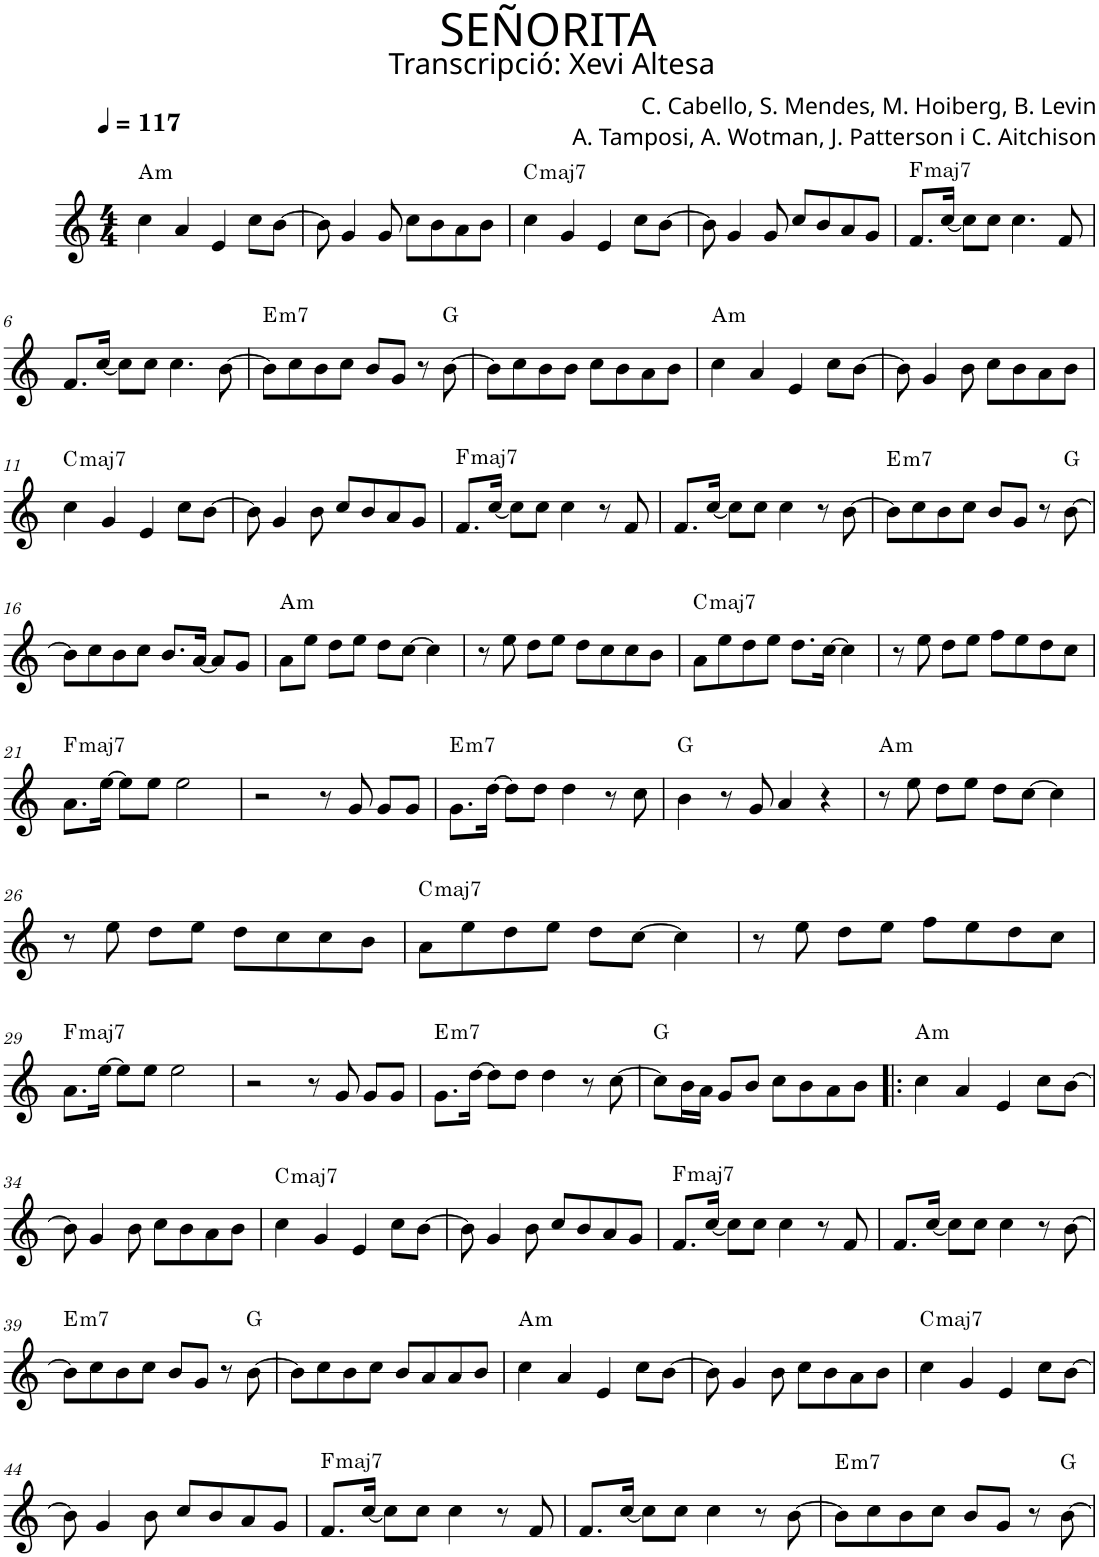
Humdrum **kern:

**kern	**harte
*part1	*part1
*staff1	*
*I"P1	*
*clefG2	*
*k[]	*
*M4/4	*
*MM117	*
=1	=1
!	!LO:H:kt=m
4cc\	A:min
4a/	.
4e/	.
8cc\L	.
[>8b\J	.
=2	=2
8b\]	.
4g/	.
8g/	.
8cc\L	.
8b\	.
8a\	.
8b\J	.
=3	=3
!	!LO:H:kt=maj7
4cc\	C:maj7
4g/	.
4e/	.
8cc\L	.
[>8b\J	.
=4	=4
8b\]	.
4g/	.
8g/	.
8cc/L	.
8b/	.
8a/	.
8g/J	.
=5	=5
!	!LO:H:kt=maj7
8.f/L	F:maj7
[<16cc/Jk	.
8cc\L]	.
8cc\J	.
4.cc\	.
8f/	.
!!LO:LB:g=z
=6	=6
8.f/L	.
[<16cc/Jk	.
8cc\L]	.
8cc\J	.
4.cc\	.
[>8b\	.
=7	=7
!	!LO:H:kt=m7
8b\L]	E:min7
8cc\	.
8b\	.
8cc\J	.
8b/L	.
8g/J	.
8r	.
[>8b\	G:maj
=8	=8
8b\L]	.
8cc\	.
8b\	.
8b\J	.
8cc\L	.
8b\	.
8a\	.
8b\J	.
=9	=9
!	!LO:H:kt=m
4cc\	A:min
4a/	.
4e/	.
8cc\L	.
[>8b\J	.
=10	=10
8b\]	.
4g/	.
8b\	.
8cc\L	.
8b\	.
8a\	.
8b\J	.
!!LO:LB:g=z
=11	=11
!	!LO:H:kt=maj7
4cc\	C:maj7
4g/	.
4e/	.
8cc\L	.
[>8b\J	.
=12	=12
8b\]	.
4g/	.
8b\	.
8cc/L	.
8b/	.
8a/	.
8g/J	.
=13	=13
!	!LO:H:kt=maj7
8.f/L	F:maj7
[<16cc/Jk	.
8cc\L]	.
8cc\J	.
4cc\	.
8r	.
8f/	.
=14	=14
8.f/L	.
[<16cc/Jk	.
8cc\L]	.
8cc\J	.
4cc\	.
8r	.
[>8b\	.
=15	=15
!	!LO:H:kt=m7
8b\L]	E:min7
8cc\	.
8b\	.
8cc\J	.
8b/L	.
8g/J	.
8r	.
[>8b\	G:maj
!!LO:LB:g=z
=16	=16
8b\L]	.
8cc\	.
8b\	.
8cc\J	.
8.b/L	.
[<16a/Jk	.
8a/L]	.
8g/J	.
=17	=17
!	!LO:H:kt=m
8a\L	A:min
8ee\J	.
8dd\L	.
8ee\J	.
8dd\L	.
[>8cc\J	.
4cc\]	.
=18	=18
8r	.
8ee\	.
8dd\L	.
8ee\J	.
8dd\L	.
8cc\	.
8cc\	.
8b\J	.
=19	=19
!	!LO:H:kt=maj7
8a\L	C:maj7
8ee\	.
8dd\	.
8ee\J	.
8.dd\L	.
[>16cc\Jk	.
4cc\]	.
=20	=20
8r	.
8ee\	.
8dd\L	.
8ee\J	.
8ff\L	.
8ee\	.
8dd\	.
8cc\J	.
!!LO:LB:g=z
=21	=21
!	!LO:H:kt=maj7
8.a\L	F:maj7
[>16ee\Jk	.
8ee\L]	.
8ee\J	.
2ee\	.
=22	=22
2r	.
8r	.
8g/	.
8g/L	.
8g/J	.
=23	=23
!	!LO:H:kt=m7
8.g\L	E:min7
[>16dd\Jk	.
8dd\L]	.
8dd\J	.
4dd\	.
8r	.
8cc\	.
=24	=24
4b\	G:maj
8r	.
8g/	.
4a/	.
4r	.
=25	=25
!	!LO:H:kt=m
8r	A:min
8ee\	.
8dd\L	.
8ee\J	.
8dd\L	.
[>8cc\J	.
4cc\]	.
!!LO:LB:g=z
=26	=26
8r	.
8ee\	.
8dd\L	.
8ee\J	.
8dd\L	.
8cc\	.
8cc\	.
8b\J	.
=27	=27
!	!LO:H:kt=maj7
8a\L	C:maj7
8ee\	.
8dd\	.
8ee\J	.
8dd\L	.
[>8cc\J	.
4cc\]	.
=28	=28
8r	.
8ee\	.
8dd\L	.
8ee\J	.
8ff\L	.
8ee\	.
8dd\	.
8cc\J	.
!!LO:LB:g=z
=29	=29
!	!LO:H:kt=maj7
8.a\L	F:maj7
[>16ee\Jk	.
8ee\L]	.
8ee\J	.
2ee\	.
=30	=30
2r	.
8r	.
8g/	.
8g/L	.
8g/J	.
=31	=31
!	!LO:H:kt=m7
8.g\L	E:min7
[>16dd\Jk	.
8dd\L]	.
8dd\J	.
4dd\	.
8r	.
[>8cc\	.
=32	=32
8cc\L]	G:maj
16b\L	.
16a\JJ	.
8g/L	.
8b/J	.
8cc\L	.
8b\	.
8a\	.
8b\J	.
=33!|:	=33!|:
!	!LO:H:kt=m
4cc\	A:min
4a/	.
4e/	.
8cc\L	.
[>8b\J	.
!!LO:LB:g=z
=34	=34
8b\]	.
4g/	.
8b\	.
8cc\L	.
8b\	.
8a\	.
8b\J	.
=35	=35
!	!LO:H:kt=maj7
4cc\	C:maj7
4g/	.
4e/	.
8cc\L	.
[>8b\J	.
=36	=36
8b\]	.
4g/	.
8b\	.
8cc/L	.
8b/	.
8a/	.
8g/J	.
=37	=37
!	!LO:H:kt=maj7
8.f/L	F:maj7
[<16cc/Jk	.
8cc\L]	.
8cc\J	.
4cc\	.
8r	.
8f/	.
=38	=38
8.f/L	.
[<16cc/Jk	.
8cc\L]	.
8cc\J	.
4cc\	.
8r	.
[>8b\	.
!!LO:LB:g=z
=39	=39
!	!LO:H:kt=m7
8b\L]	E:min7
8cc\	.
8b\	.
8cc\J	.
8b/L	.
8g/J	.
8r	.
[>8b\	G:maj
=40	=40
8b\L]	.
8cc\	.
8b\	.
8cc\J	.
8b/L	.
8a/	.
8a/	.
8b/J	.
=41	=41
!	!LO:H:kt=m
4cc\	A:min
4a/	.
4e/	.
8cc\L	.
[>8b\J	.
=42	=42
8b\]	.
4g/	.
8b\	.
8cc\L	.
8b\	.
8a\	.
8b\J	.
=43	=43
!	!LO:H:kt=maj7
4cc\	C:maj7
4g/	.
4e/	.
8cc\L	.
[>8b\J	.
!!LO:LB:g=z
=44	=44
8b\]	.
4g/	.
8b\	.
8cc/L	.
8b/	.
8a/	.
8g/J	.
=45	=45
!	!LO:H:kt=maj7
8.f/L	F:maj7
[<16cc/Jk	.
8cc\L]	.
8cc\J	.
4cc\	.
8r	.
8f/	.
=46	=46
8.f/L	.
[<16cc/Jk	.
8cc\L]	.
8cc\J	.
4cc\	.
8r	.
[>8b\	.
=47	=47
!	!LO:H:kt=m7
8b\L]	E:min7
8cc\	.
8b\	.
8cc\J	.
8b/L	.
8g/J	.
8r	.
[>8b\	G:maj
=	=
*-	*-
